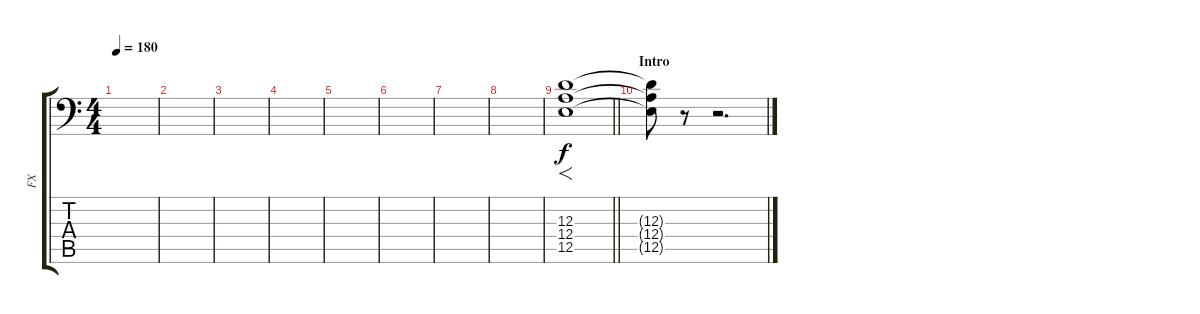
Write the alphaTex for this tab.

\track ("FX" "FX") {instrument reversecymbal}
\staff {score tabs}
\tuning (B3 Gb3 D3 A2 E2 A1) {hide}
\ts (4 4)
\tempo 180
\clef f4
\ks c
|
|
|
|
|
|
|
|
\barLineRight lightlight
(12.3 12.4 12.5).1{f} |
\section ("" "Intro")
(12.3{t} 12.4{t} 12.5{t}).8{dy f} r.8 r.2{d}
